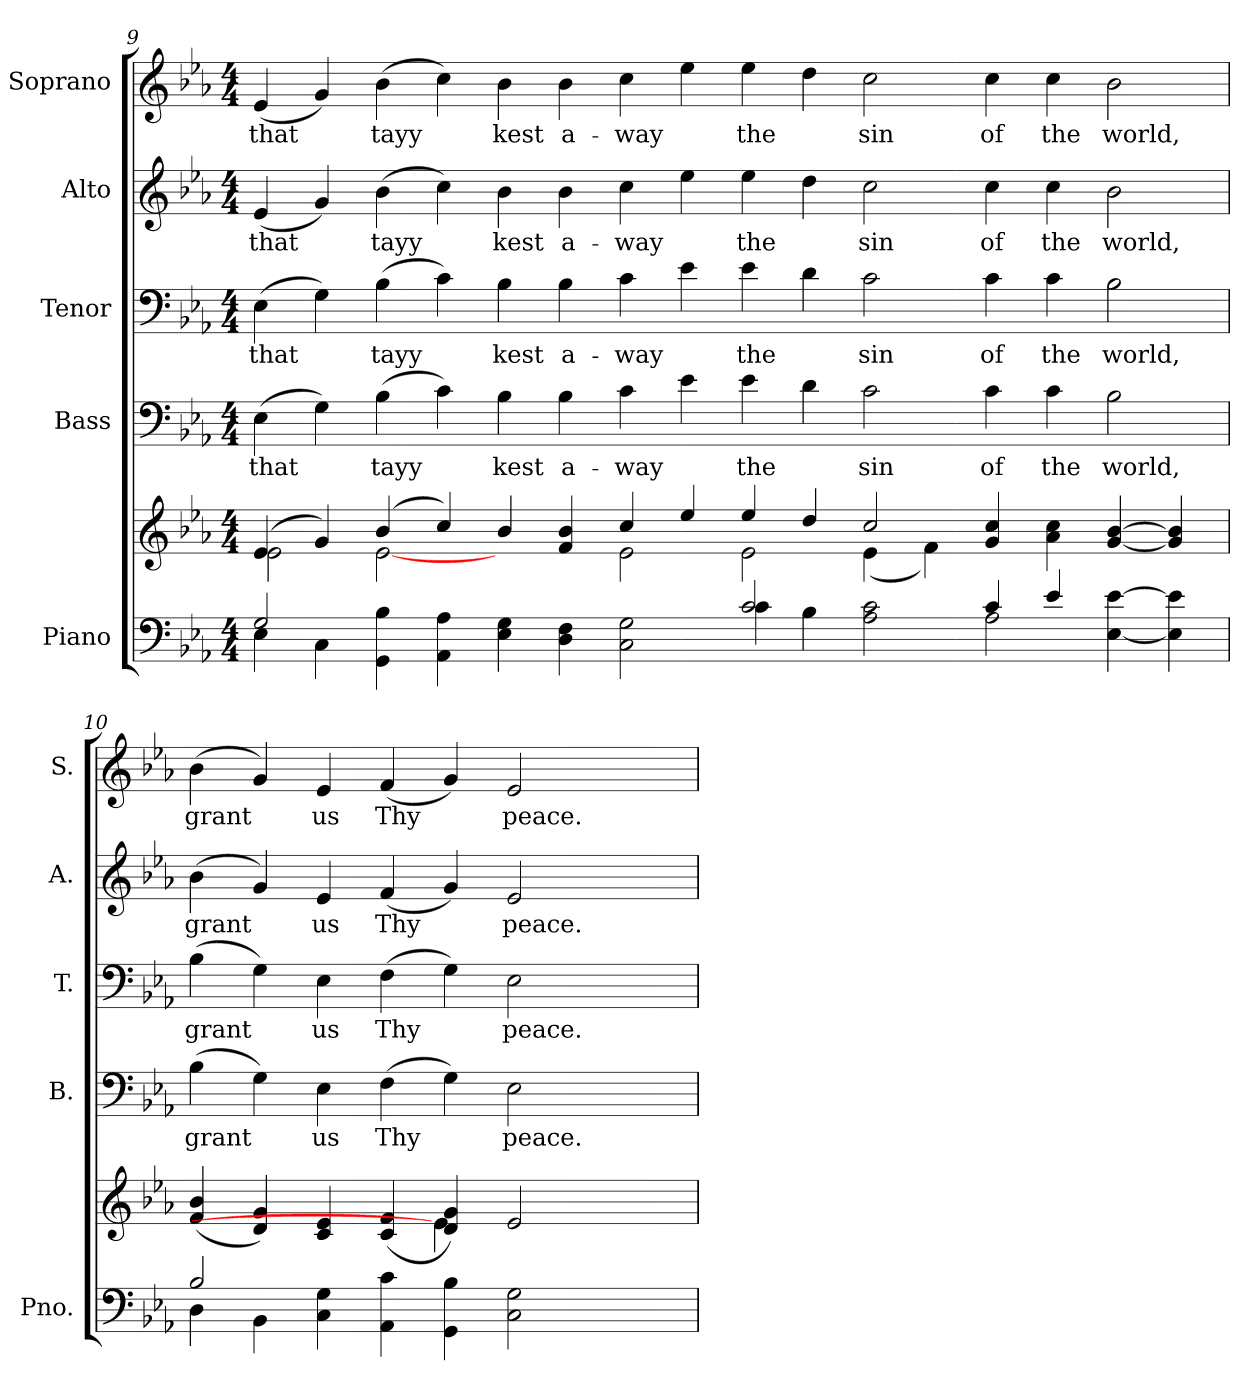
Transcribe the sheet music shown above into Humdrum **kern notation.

**kern	**kern	**kern	**text	**kern	**text	**kern	**text	**kern	**text
*part5	*part5	*part4	*part4	*part3	*part3	*part2	*part2	*part1	*part1
*staff6	*staff5	*staff4	*staff4	*staff3	*staff3	*staff2	*staff2	*staff1	*staff1
*I"Piano	*	*I"Bass	*	*I"Tenor	*	*I"Alto	*	*I"Soprano	*
*I'Pno.	*	*I'B.	*	*I'T.	*	*I'A.	*	*I'S.	*
!!LO:PB:g=z
*clefF4	*clefG2	*clefF4	*	*clefF4	*	*clefG2	*	*clefG2	*
*k[b-e-a-]	*k[b-e-a-]	*k[b-e-a-]	*	*k[b-e-a-]	*	*k[b-e-a-]	*	*k[b-e-a-]	*
*E-:	*E-:	*E-:	*	*E-:	*	*E-:	*	*E-:	*
*M4/4	*M4/4	*M4/4	*	*M4/4	*	*M4/4	*	*M4/4	*
=9	=9	=9	=9	=9	=9	=9	=9	=9	=9
*^	*^	*	*	*	*	*	*	*	*
!	!	!	!	!	!LO:LY:b:color=#000000	!	!	!	!	!	!
!	!	!	!	!	!	!	!LO:LY:b:color=#000000	!	!	!	!
!	!	!	!	!	!	!	!	!	!LO:LY:b:color=#000000	!	!
!	!	!	!	!	!	!	!	!	!	!	!LO:LY:b:color=#000000
2Gi/	4E-i\	(4e-i/	2e-i\	(4E-i\	that	(4E-i\	that	(4e-i/	that	(4e-i/	that
.	4Ci\	4gi/)	.	4Gi\)	.	4Gi\)	.	4gi/)	.	4gi/)	.
!	!	!	!	!	!LO:LY:b:color=#000000	!	!	!	!	!	!
!	!	!	!	!	!	!	!LO:LY:b:color=#000000	!	!	!	!
!	!	!	!	!	!	!	!	!	!LO:LY:b:color=#000000	!	!
!	!	!	!	!	!	!	!	!	!	!	!LO:LY:b:color=#000000
4GGi\ 4B-i	4ryy	(4b-i/	[2e-i\	(4B-i\	tayy	(4B-i\	tayy	(4b-i\	tayy	(4b-i\	tayy
4AA-i\ 4A-i	4ryy	4cci/)	.	4ci\)	.	4ci\)	.	4cci\)	.	4cci\)	.
!	!	!	!	!	!LO:LY:b:color=#000000	!	!	!	!	!	!
!	!	!	!	!	!	!	!LO:LY:b:color=#000000	!	!	!	!
!	!	!	!	!	!	!	!	!	!LO:LY:b:color=#000000	!	!
!	!	!	!	!	!	!	!	!	!	!	!LO:LY:b:color=#000000
4E-i\ 4Gi	2ryy	4b-i/	4ryy	4B-i\	kest	4B-i\	kest	4b-i\	kest	4b-i\	kest
!	!	!	!	!	!LO:LY:b:color=#000000	!	!	!	!	!	!
!	!	!	!	!	!	!	!LO:LY:b:color=#000000	!	!	!	!
!	!	!	!	!	!	!	!	!	!LO:LY:b:color=#000000	!	!
!	!	!	!	!	!	!	!	!	!	!	!LO:LY:b:color=#000000
4Di\ 4Fi	.	4fi/ 4b-i	4ryy	4B-i\	a-	4B-i\	a-	4b-i\	a-	4b-i\	a-
!	!	!	!	!	!LO:LY:b:color=#000000	!	!	!	!	!	!
!	!	!	!	!	!	!	!LO:LY:b:color=#000000	!	!	!	!
!	!	!	!	!	!	!	!	!	!LO:LY:b:color=#000000	!	!
!	!	!	!	!	!	!	!	!	!	!	!LO:LY:b:color=#000000
2Ci\ 2Gi	4ryy	4cci/	2e-i\	4ci\	-way	4ci\	-way	4cci\	-way	4cci\	-way
.	4ryy	4ee-i/	.	4e-i\	.	4e-i\	.	4ee-i\	.	4ee-i\	.
!	!	!	!	!	!LO:LY:b:color=#000000	!	!	!	!	!	!
!	!	!	!	!	!	!	!LO:LY:b:color=#000000	!	!	!	!
!	!	!	!	!	!	!	!	!	!LO:LY:b:color=#000000	!	!
!	!	!	!	!	!	!	!	!	!	!	!LO:LY:b:color=#000000
2ci/	4ci\	4ee-i/	2e-i\	4e-i\	the	4e-i\	the	4ee-i\	the	4ee-i\	the
.	4B-i\	4ddi/	.	4di\	.	4di\	.	4ddi\	.	4ddi\	.
!	!	!	!	!	!LO:LY:b:color=#000000	!	!	!	!	!	!
!	!	!	!	!	!	!	!LO:LY:b:color=#000000	!	!	!	!
!	!	!	!	!	!	!	!	!	!LO:LY:b:color=#000000	!	!
!	!	!	!	!	!	!	!	!	!	!	!LO:LY:b:color=#000000
2A-i\ 2ci	4ryy	2cci/	(4e-i\	2ci\	sin	2ci\	sin	2cci\	sin	2cci\	sin
.	4ryy	.	4fi\)	.	.	.	.	.	.	.	.
!	!	!	!	!	!LO:LY:b:color=#000000	!	!	!	!	!	!
!	!	!	!	!	!	!	!LO:LY:b:color=#000000	!	!	!	!
!	!	!	!	!	!	!	!	!	!LO:LY:b:color=#000000	!	!
!	!	!	!	!	!	!	!	!	!	!	!LO:LY:b:color=#000000
4ci/	2A-i\	4gi/ 4cci	2ryy	4ci\	of	4ci\	of	4cci\	of	4cci\	of
!	!	!	!	!	!LO:LY:b:color=#000000	!	!	!	!	!	!
!	!	!	!	!	!	!	!LO:LY:b:color=#000000	!	!	!	!
!	!	!	!	!	!	!	!	!	!LO:LY:b:color=#000000	!	!
!	!	!	!	!	!	!	!	!	!	!	!LO:LY:b:color=#000000
4e-i/	.	4a-i\ 4cci	.	4ci\	the	4ci\	the	4cci\	the	4cci\	the
!	!	!	!	!	!LO:LY:b:color=#000000	!	!	!	!	!	!
!	!	!	!	!	!	!	!LO:LY:b:color=#000000	!	!	!	!
!	!	!	!	!	!	!	!	!	!LO:LY:b:color=#000000	!	!
!	!	!	!	!	!	!	!	!	!	!	!LO:LY:b:color=#000000
[<4E-i\ [>4e-i	4ryy	[<4gi/ [>4b-i	4ryy	2B-i\	world,	2B-i\	world,	2b-i\	world,	2b-i\	world,
4E-i\] 4e-i]	4ryy	4gi/] 4b-i]	4ryy	.	.	.	.	.	.	.	.
!!LO:PB:g=z
=10	=10	=10	=10	=10	=10	=10	=10	=10	=10	=10	=10
!	!	!	!	!	!LO:LY:b:color=#000000	!	!	!	!	!	!
!	!	!	!	!	!	!	!LO:LY:b:color=#000000	!	!	!	!
!	!	!	!	!	!	!	!	!	!LO:LY:b:color=#000000	!	!
!	!	!	!	!	!	!	!	!	!	!	!LO:LY:b:color=#000000
2B-i/	4Di\	(4fi/ 4b-i	1ryy	(4B-i\	grant	(4B-i\	grant	(4b-i\	grant	(4b-i\	grant
.	4BB-i\	4di/ 4gi)	.	4Gi\)	.	4Gi\)	.	4gi/)	.	4gi/)	.
!	!	!	!	!	!LO:LY:b:color=#000000	!	!	!	!	!	!
!	!	!	!	!	!	!	!LO:LY:b:color=#000000	!	!	!	!
!	!	!	!	!	!	!	!	!	!LO:LY:b:color=#000000	!	!
!	!	!	!	!	!	!	!	!	!	!	!LO:LY:b:color=#000000
4Ci\ 4Gi	4ryy	4ci/ 4e-i	.	4E-i\	us	4E-i\	us	4e-i/	us	4e-i/	us
!	!	!	!	!	!LO:LY:b:color=#000000	!	!	!	!	!	!
!	!	!	!	!	!	!	!LO:LY:b:color=#000000	!	!	!	!
!	!	!	!	!	!	!	!	!	!LO:LY:b:color=#000000	!	!
!	!	!	!	!	!	!	!	!	!	!	!LO:LY:b:color=#000000
4AA-i\ 4ci	4ryy	(4ci/ 4fi	.	(4Fi\	Thy	(4Fi\	Thy	(4fi/	Thy	(4fi/	Thy
4GGi\ 4B-i	2ryy	4di/ 4gi)	4e-i\]	4Gi\)	.	4Gi\)	.	4gi/)	.	4gi/)	.
!	!	!	!	!	!LO:LY:b:color=#000000	!	!	!	!	!	!
!	!	!	!	!	!	!	!LO:LY:b:color=#000000	!	!	!	!
!	!	!	!	!	!	!	!	!	!LO:LY:b:color=#000000	!	!
!	!	!	!	!	!	!	!	!	!	!	!LO:LY:b:color=#000000
2Ci\ 2Gi	.	2e-i/	4ryy	2E-i\	peace.	2E-i\	peace.	2e-i/	peace.	2e-i/	peace.
.	4ryy	.	2ryy	.	.	.	.	.	.	.	.
4ryy	4ryy	4ryy	.	4ryy	.	4ryy	.	4ryy	.	4ryy	.
*v	*v	*	*	*	*	*	*	*	*	*	*
*	*v	*v	*	*	*	*	*	*	*	*
=	=	=	=	=	=	=	=	=	=
*-	*-	*-	*-	*-	*-	*-	*-	*-	*-
